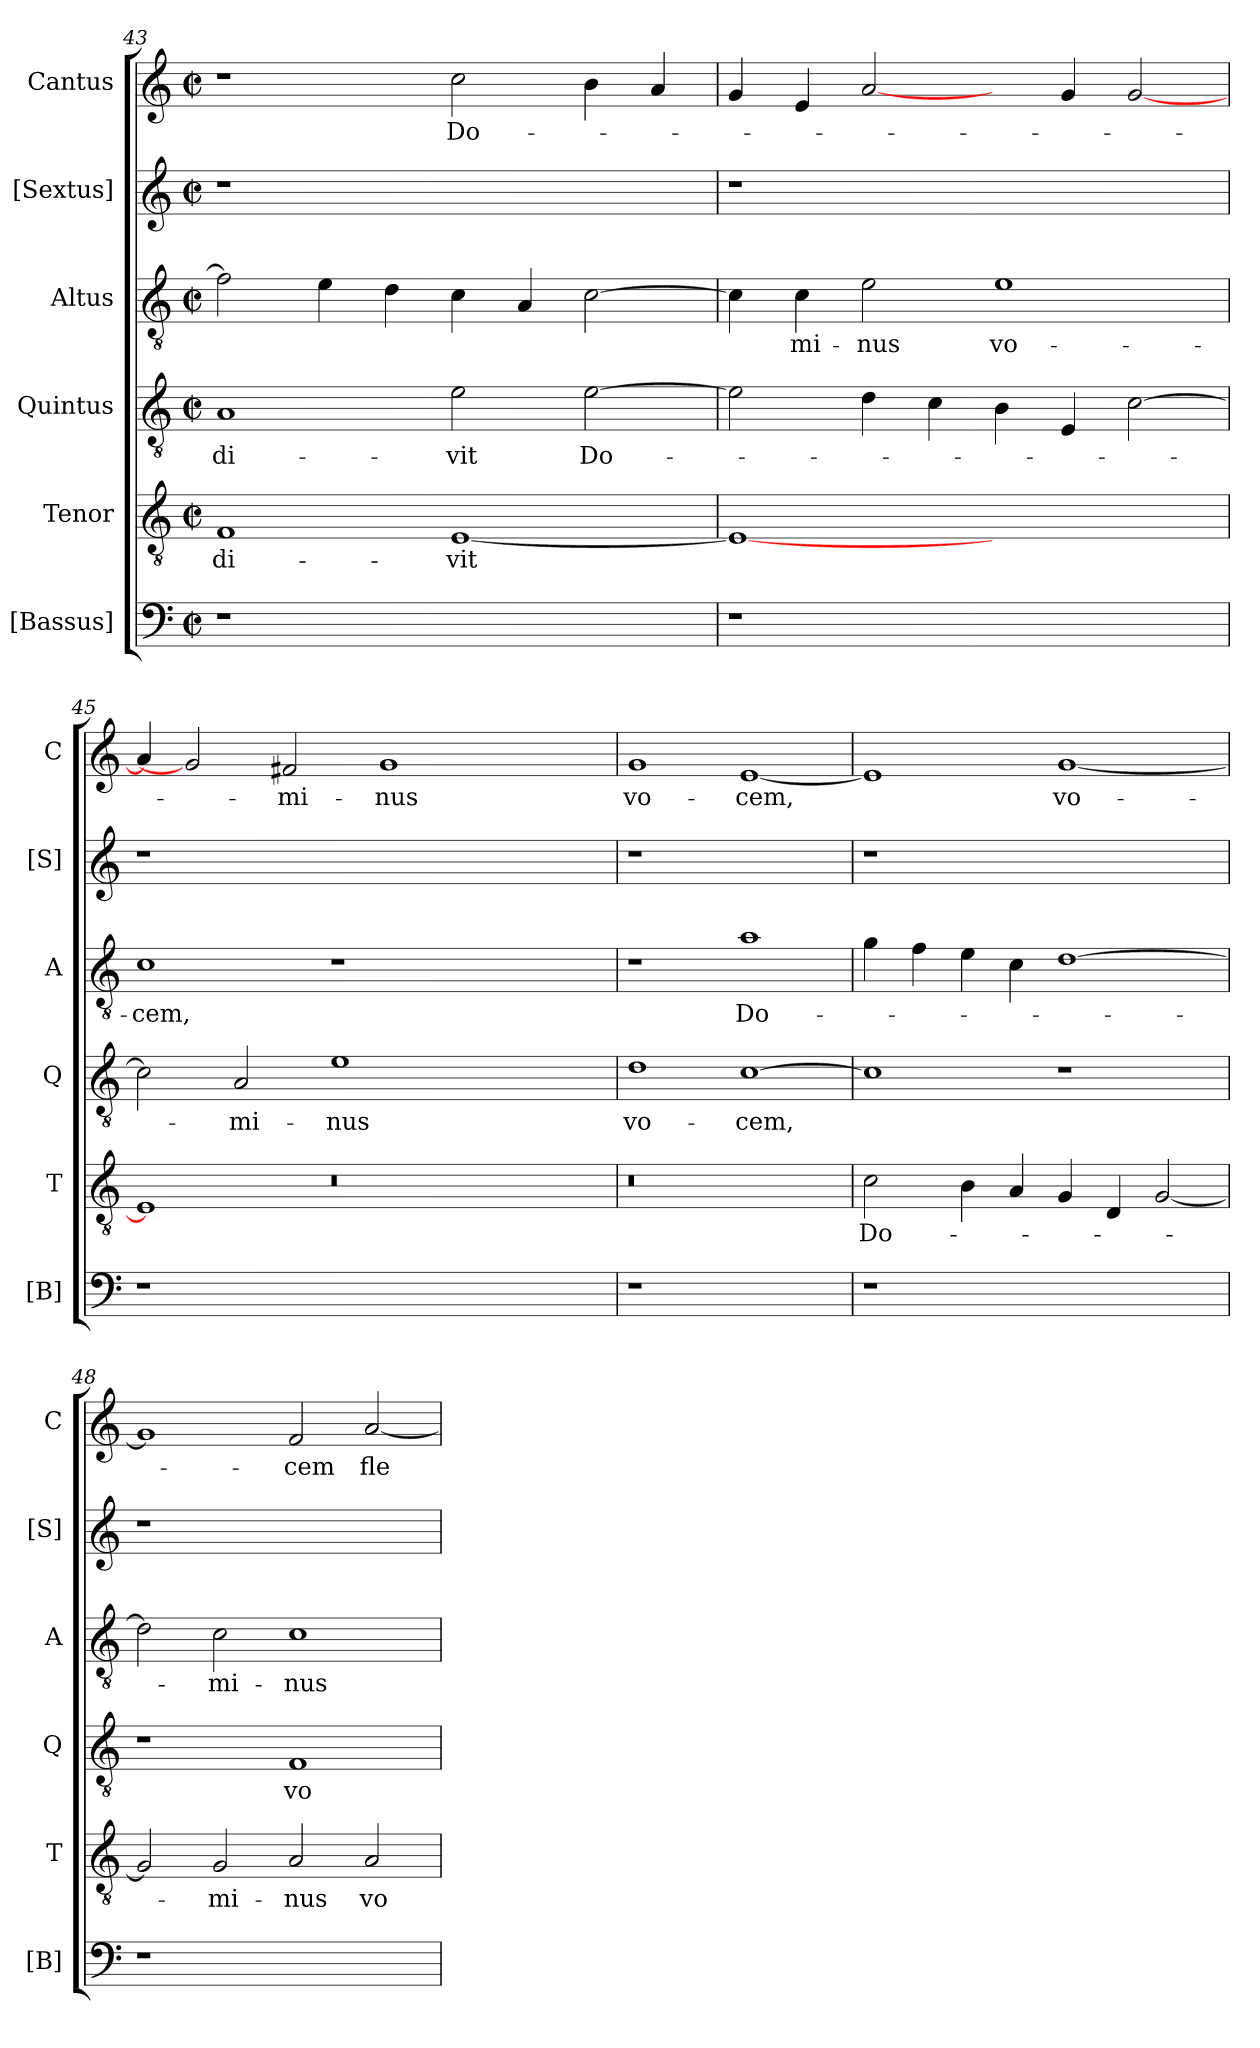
**kern	**kern	**text	**kern	**text	**kern	**text	**kern	**kern	**text
*part6	*part5	*part5	*part4	*part4	*part3	*part3	*part2	*part1	*part1
*staff6	*staff5	*staff5	*staff4	*staff4	*staff3	*staff3	*staff2	*staff1	*staff1
*I"[Bassus]	*I"Tenor	*	*I"Quintus	*	*I"Altus	*	*I"[Sextus]	*I"Cantus	*
*I'[B]	*I'T	*	*I'Q	*	*I'A	*	*I'[S]	*I'C	*
*clefF4	*clefGv2	*	*clefGv2	*	*clefGv2	*	*clefG2	*clefG2	*
*k[]	*k[]	*	*k[]	*	*k[]	*	*k[]	*k[]	*
*C:	*C:	*	*C:	*	*C:	*	*C:	*C:	*
*M2/2	*M2/2	*	*M2/2	*	*M2/2	*	*M2/2	*M2/2	*
*met(c|)	*met(c|)	*	*met(c|)	*	*met(c|)	*	*met(c|)	*met(c|)	*
=43	=43	=43	=43	=43	=43	=43	=43	=43	=43
1r	1F/	-di-	1A/	-di-	2f\]	.	1r	1r	.
.	.	.	.	.	4e\	.	.	.	.
.	.	.	.	.	4d\	.	.	.	.
1ryy	[1E/	-vit	2e\	-vit	4c\	.	1ryy	2cc\	Do-
.	.	.	.	.	4A/	.	.	.	.
.	.	.	[2e\	Do-	[2c\	.	.	4b\	.
.	.	.	.	.	.	.	.	4a/	.
=44	=44	=44	=44	=44	=44	=44	=44	=44	=44
1r	1E/_	.	2e\]	.	4c\]	.	1r	4g/	.
.	.	.	.	.	4c\	-mi-	.	4e/	.
.	.	.	4d\	.	2e\	-nus	.	[2a/	.
.	.	.	4c\	.	.	.	.	.	.
1ryy	1ryy	.	4B\	.	1e\	vo-	1ryy	4ryy	.
.	.	.	4E/	.	.	.	.	4g/	.
.	.	.	[2c\	.	.	.	.	[2g/	.
=45	=45	=45	=45	=45	=45	=45	=45	=45	=45
1r	1E/]	.	2c\]	.	1c\	-cem,	1r	4a/]	.
.	.	.	.	.	.	.	.	2g/]	.
.	.	.	2A/	-mi-	.	.	.	.	.
.	.	.	.	.	.	.	.	2f#X/	-mi-
!	!LO:N:vis=0	!	!	!	!	!	!	!	!
1ryy	1r	.	1e\	-nus	1r	.	1ryy	.	.
.	.	.	.	.	.	.	.	1g/	-nus
1ryy	1ryy	.	1ryy	.	1ryy	.	1ryy	.	.
.	.	.	.	.	.	.	.	2.ryy	.
!!LO:PB:g=z
=46	=46	=46	=46	=46	=46	=46	=46	=46	=46
!	!LO:N:vis=0	!	!	!	!	!	!	!	!
1r	1r	.	1d\	vo-	1r	.	1r	1g/	vo-
1ryy	1ryy	.	[1c\	-cem,	1a\	Do-	1ryy	[1e/	-cem,
=47	=47	=47	=47	=47	=47	=47	=47	=47	=47
1r	2c\	Do-	1c\]	.	4g\	.	1r	1e/]	.
.	.	.	.	.	4f\	.	.	.	.
.	4B\	.	.	.	4e\	.	.	.	.
.	4A/	.	.	.	4c\	.	.	.	.
1ryy	4G/	.	1r	.	[1d\	.	1ryy	[1g/	vo-
.	4D/	.	.	.	.	.	.	.	.
.	[2G/	.	.	.	.	.	.	.	.
=48	=48	=48	=48	=48	=48	=48	=48	=48	=48
1r	2G/]	.	1r	.	2d\]	.	1r	1g/]	.
.	2G/	-mi-	.	.	2c\	-mi-	.	.	.
1ryy	2A/	-nus	1F/	vo-	1c\	-nus	1ryy	2f/	-cem
.	2A/	vo-	.	.	.	.	.	[2a/	fle-
=	=	=	=	=	=	=	=	=	=
*-	*-	*-	*-	*-	*-	*-	*-	*-	*-
